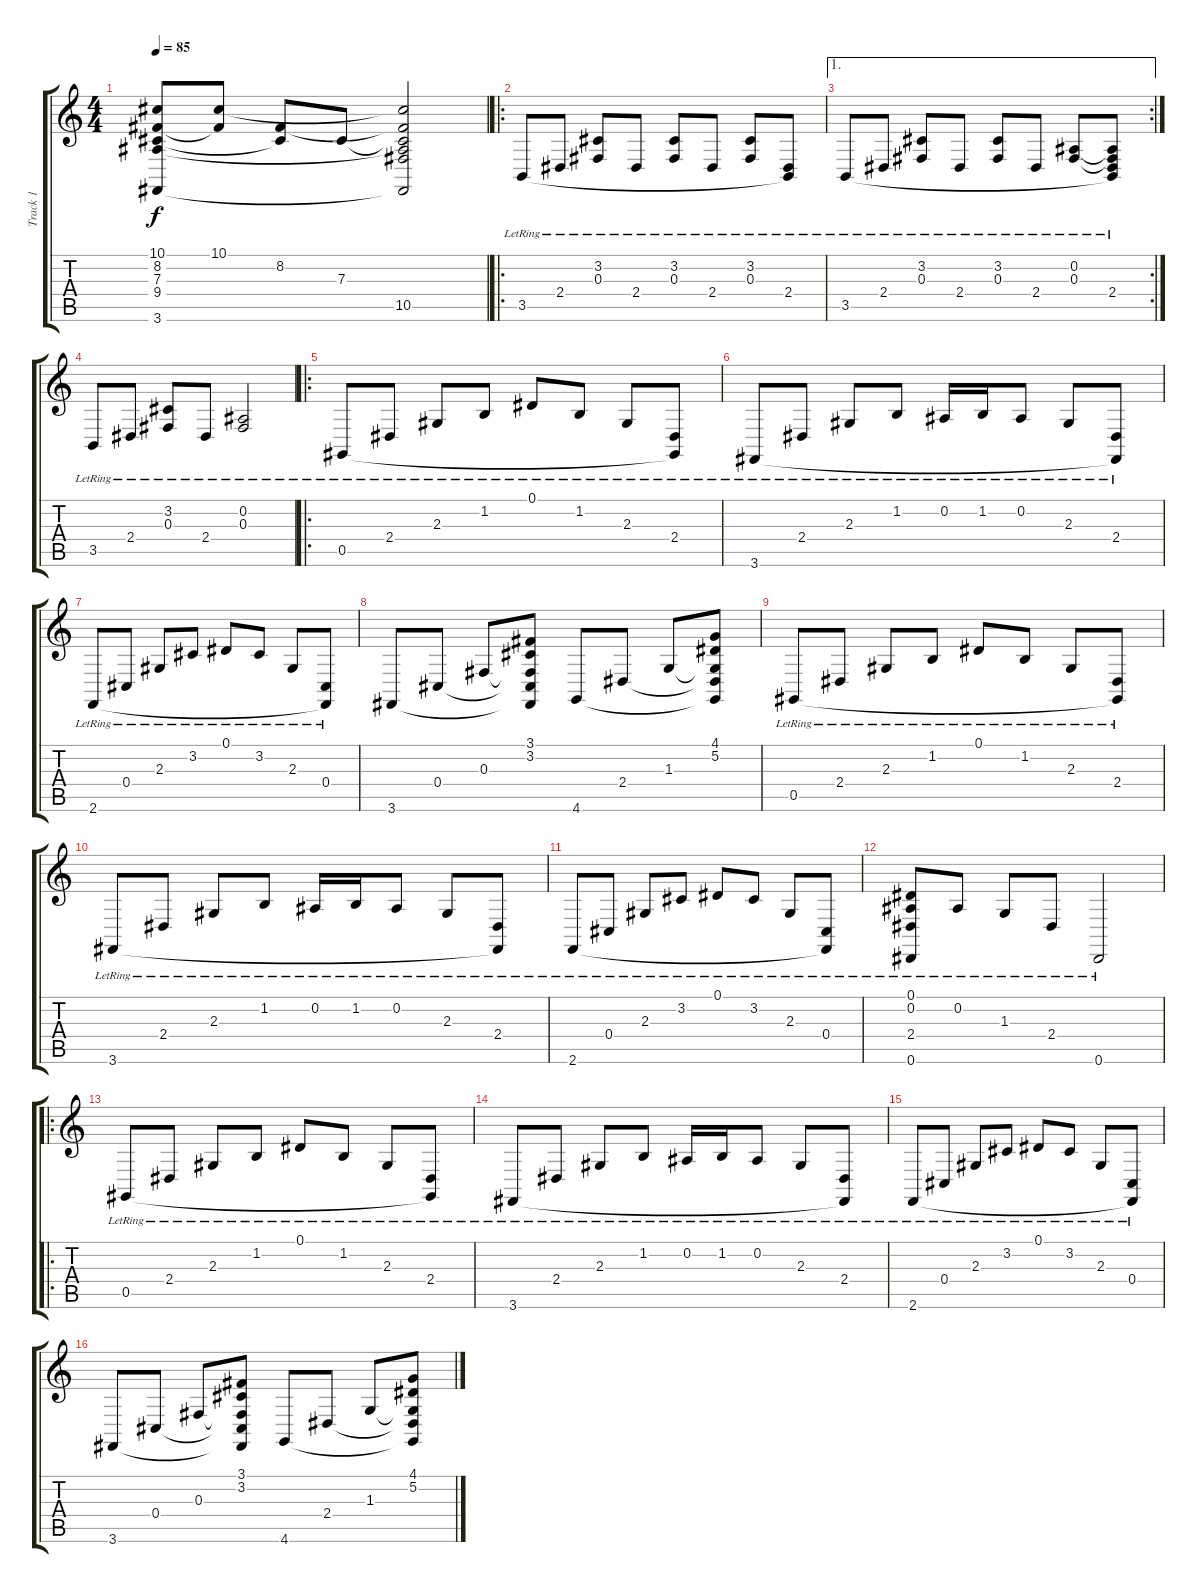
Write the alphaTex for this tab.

\track ("Track 1" "Track 1") {instrument brightacousticpiano}
\staff {score tabs}
\tuning (Eb4 Bb3 Gb3 Db3 Ab2 Eb2) {hide}
\ts (4 4)
\tempo 85
\clef g2
\ks c
(10.1 8.2 7.3 9.4 3.6).8{dy f} (10.1 8.2{t}).8 (8.2 7.3{t}).8 7.3.8 (10.1{t} 8.2{t} 7.3{t} 9.4{t} 10.5 3.6{t}).2 |
\ro
3.5{lr}.8 2.4{lr}.8 (3.2{lr} 0.3{lr}).8 2.4{lr}.8 (3.2{lr} 0.3{lr}).8 2.4{lr}.8 (3.2{lr} 0.3{lr}).8 (2.4{lr} 3.5{t}).8 |
\ae 1
\rc 2
3.5{lr}.8 2.4{lr}.8 (3.2{lr} 0.3{lr}).8 2.4{lr}.8 (3.2{lr} 0.3{lr}).8 2.4{lr}.8 (0.2{lr} 0.3{lr}).8 (0.2{t} 0.3{t} 2.4{lr} 3.5{t}).8 |
3.5{lr}.8 2.4{lr}.8 (3.2{lr} 0.3{lr}).8 2.4{lr}.8 (0.2{lr} 0.3{lr}).2 |
\ro
0.5{lr}.8 2.4{lr}.8 2.3{lr}.8 1.2{lr}.8 0.1{lr}.8 1.2{lr}.8 2.3{lr}.8 (2.4{lr} 0.5{t}).8 |
3.6{lr}.8 2.4{lr}.8 2.3{lr}.8 1.2{lr}.8 0.2{lr}.16 1.2{lr}.16 0.2{lr}.8 2.3{lr}.8 (2.4{lr} 3.6{t}).8 |
2.6{lr}.8 0.4{lr}.8 2.3{lr}.8 3.2{lr}.8 0.1{lr}.8 3.2{lr}.8 2.3{lr}.8 (0.4{lr} 2.6{t}).8 |
3.6.8 0.4.8 0.3.8 (3.1 3.2 0.3{t} 0.4{t} 3.6{t}).8 4.6.8 2.4.8 1.3.8 (4.1 5.2 1.3{t} 2.4{t} 4.6{t}).8 |
0.5{lr}.8 2.4{lr}.8 2.3{lr}.8 1.2{lr}.8 0.1{lr}.8 1.2{lr}.8 2.3{lr}.8 (2.4{lr} 0.5{t}).8 |
3.6{lr}.8 2.4{lr}.8 2.3{lr}.8 1.2{lr}.8 0.2{lr}.16 1.2{lr}.16 0.2{lr}.8 2.3{lr}.8 (2.4{lr} 3.6{t}).8 |
2.6{lr}.8 0.4{lr}.8 2.3{lr}.8 3.2{lr}.8 0.1{lr}.8 3.2{lr}.8 2.3{lr}.8 (0.4{lr} 2.6{t}).8 |
(0.1{lr} 0.2{lr} 2.4{lr} 0.6{lr}).8 0.2{lr}.8 1.3{lr}.8 2.4{lr}.8 0.6{lr}.2 |
\ro
0.5{lr}.8 2.4{lr}.8 2.3{lr}.8 1.2{lr}.8 0.1{lr}.8 1.2{lr}.8 2.3{lr}.8 (2.4{lr} 0.5{t}).8 |
3.6{lr}.8 2.4{lr}.8 2.3{lr}.8 1.2{lr}.8 0.2{lr}.16 1.2{lr}.16 0.2{lr}.8 2.3{lr}.8 (2.4{lr} 3.6{t}).8 |
2.6{lr}.8 0.4{lr}.8 2.3{lr}.8 3.2{lr}.8 0.1{lr}.8 3.2{lr}.8 2.3{lr}.8 (0.4{lr} 2.6{t}).8 |
3.6.8 0.4.8 0.3.8 (3.1 3.2 0.3{t} 0.4{t} 3.6{t}).8 4.6.8 2.4.8 1.3.8 (4.1 5.2 1.3{t} 2.4{t} 4.6{t}).8
